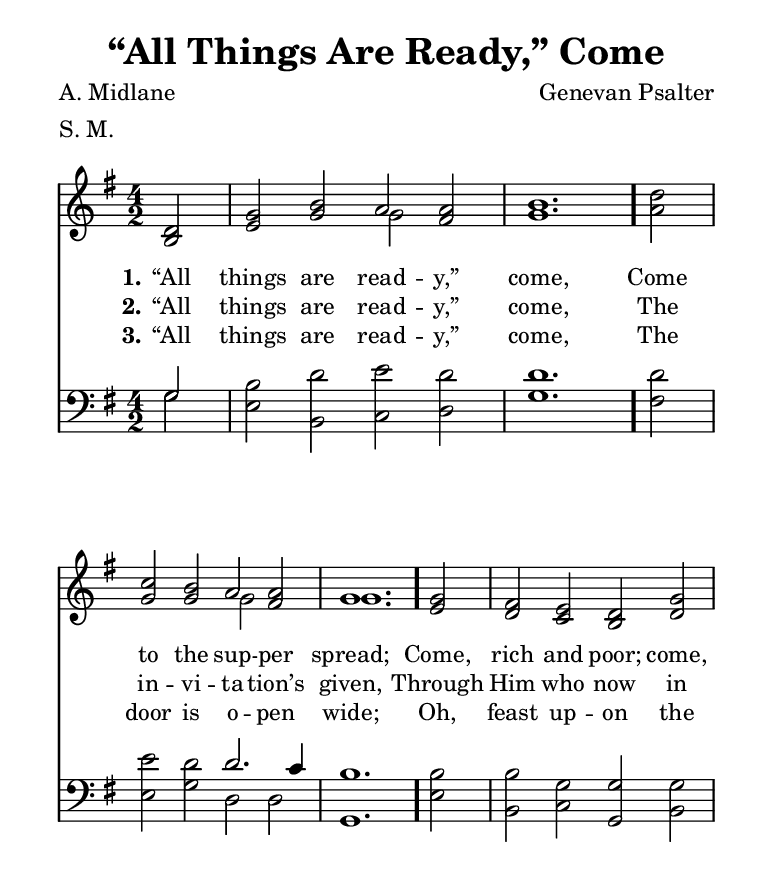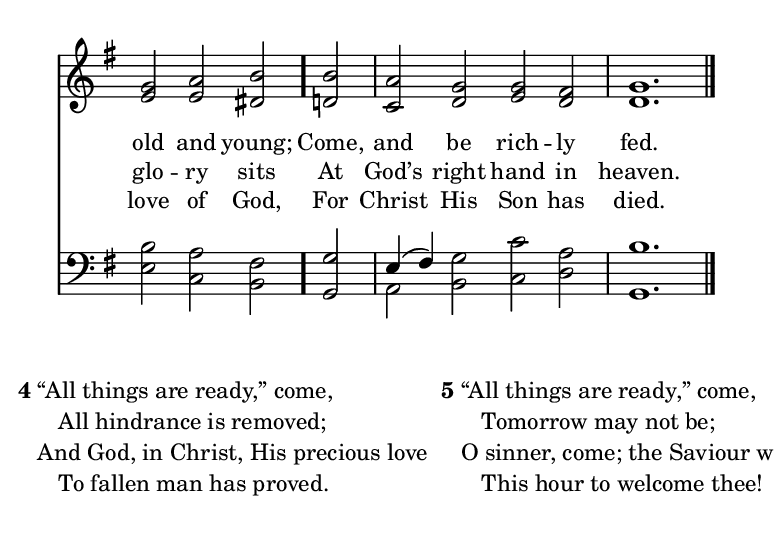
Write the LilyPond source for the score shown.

\include "common/global.ily"
\paper {
  \include "common/paper.ily"
  ragged-bottom = ##t
  system-count = #(cond (is-eogsized 2) (#t #f))
  system-system-spacing.padding = 11
}

\header{
  %gospel
  hymnnumber = "121"
  title = "“All Things Are Ready,” Come"
  tunename = "St. Michael"
  meter = "S. M."
  poet = "A. Midlane"
  composer = "Genevan Psalter"
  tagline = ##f
}

% for fermata in MIDI
ta = { \tempo 2=80 }
tb = { \tempo 2=40 }

patternAA = { c2 | c2      c2 c2  c2 | c1. }
patternAB = { c2 | c2      c2 c2. c4 | c1. }
patternAC = { c2 | c4( c4) c2 c2  c2 | c1. }

patternBA = { c2 }

global = {
  \include "common/overrides.ily"
  \override Staff.TimeSignature.style = #'numbered
  \time 4/2
  \override Score.MetronomeMark.transparent = ##t % hide all fermata changes too
  \ta
  \key g \major
  \partial 2
  \autoBeamOff
}

notesSoprano = {
\global
\relative c' {

  \changePitch \patternAA { d | g b a a | b }
  \changePitch \patternAA { d | c b a a | g }
  \changePitch \patternBA { g | fis e d g | g a b }
  \changePitch \patternAA { b | a g g fis | g }

  \bar "|."

}
}

notesAlto = {
\global
\relative e' {

  \changePitch \patternAA { b | e g g fis | g }
  \changePitch \patternAA { a | g g g fis | g }
  \changePitch \patternBA { e | d c b d | e e dis }
  \changePitch \patternAA { d! | c d e d | d }

}
}

notesTenor = {
\global
\relative a {

  \changePitch \patternAA { g | b d e d | d }
  \changePitch \patternAB { d | e d d c | b }
  \changePitch \patternBA { b | b g g g | b a fis }
  \changePitch \patternAC { g | e( fis) g c a | b }

}
}

notesBass = {
\global
\relative f {

  \changePitch \patternAA { g | e b c d | g }
  \changePitch \patternAA { fis | e g d d | g, }
  \changePitch \patternBA { e' | b c g b | e c b }
  \changePitch \patternAA { g | a b c d | g, }

}
}

wordsA = \lyricmode {
\set stanza = "1."

“All things are read -- y,” come, \bar "."
Come to the sup -- per spread; \bar "." \eogbreak
Come, rich and poor; come, old and young; \bar "."
Come, and be rich -- ly fed. \bar "." \eogbreak

}

wordsB = \lyricmode {
\set stanza = "2."

“All things are read -- y,” come,

The in -- vi -- ta -- tion’s given,
Through Him who now in glo -- ry sits
At God’s right hand in heaven.

}

wordsC = \lyricmode {
\set stanza = "3."

“All things are read -- y,” come,
The door is o -- pen wide;
Oh, feast up -- on the love of God,
For Christ His Son has died.

}

wordsD = \markuplist {

\line { “All things are ready,” come, }
\line { { \hspace #2 } All hindrance is removed; }
\line { And God, in Christ, His precious love }
\line { { \hspace #2 } To fallen man has proved. }

}

wordsE = \markuplist {

\line { “All things are ready,” come, }
\line { { \hspace #2 } Tomorrow may not be; }
\line { O sinner, come; the Saviour waits }
\line { { \hspace #2 } This hour to welcome thee! }

}

\score {
  \context ChoirStaff <<
    \context Staff = upper <<
      \set Staff.autoBeaming = ##f
      \set ChoirStaff.systemStartDelimiter = #'SystemStartBar
      \set ChoirStaff.printPartCombineTexts = ##f
      \partcombine #'(2 . 9) \notesSoprano \notesAlto
      \context NullVoice = sopranos { \voiceOne << \notesSoprano >> }
      \context Lyrics = one   \lyricsto sopranos \wordsA
      \context Lyrics = two   \lyricsto sopranos \wordsB
      \context Lyrics = three \lyricsto sopranos \wordsC
    >>
    \context Staff = men <<
      \set Staff.autoBeaming = ##f
      \clef bass
      \set ChoirStaff.printPartCombineTexts = ##f
      \partcombine #'(2 . 9) \notesTenor \notesBass
    >>
  >>
  \layout {
    \include "common/layout.ily"
  }
  \midi{
    \include "common/midi.ily"
  }
}

\noPageBreak

\markup { \fill-line {
  \hspace #0.1
  \line{ \bold 4 \column { \wordsD } }
  \hspace #0.1
  \line{ \bold 5 \column { \wordsE } }
  \hspace #0.1
} }

\version "2.19.49"  % necessary for upgrading to future LilyPond versions.

% vi:set et ts=2 sw=2 ai nocindent syntax=lilypond:
